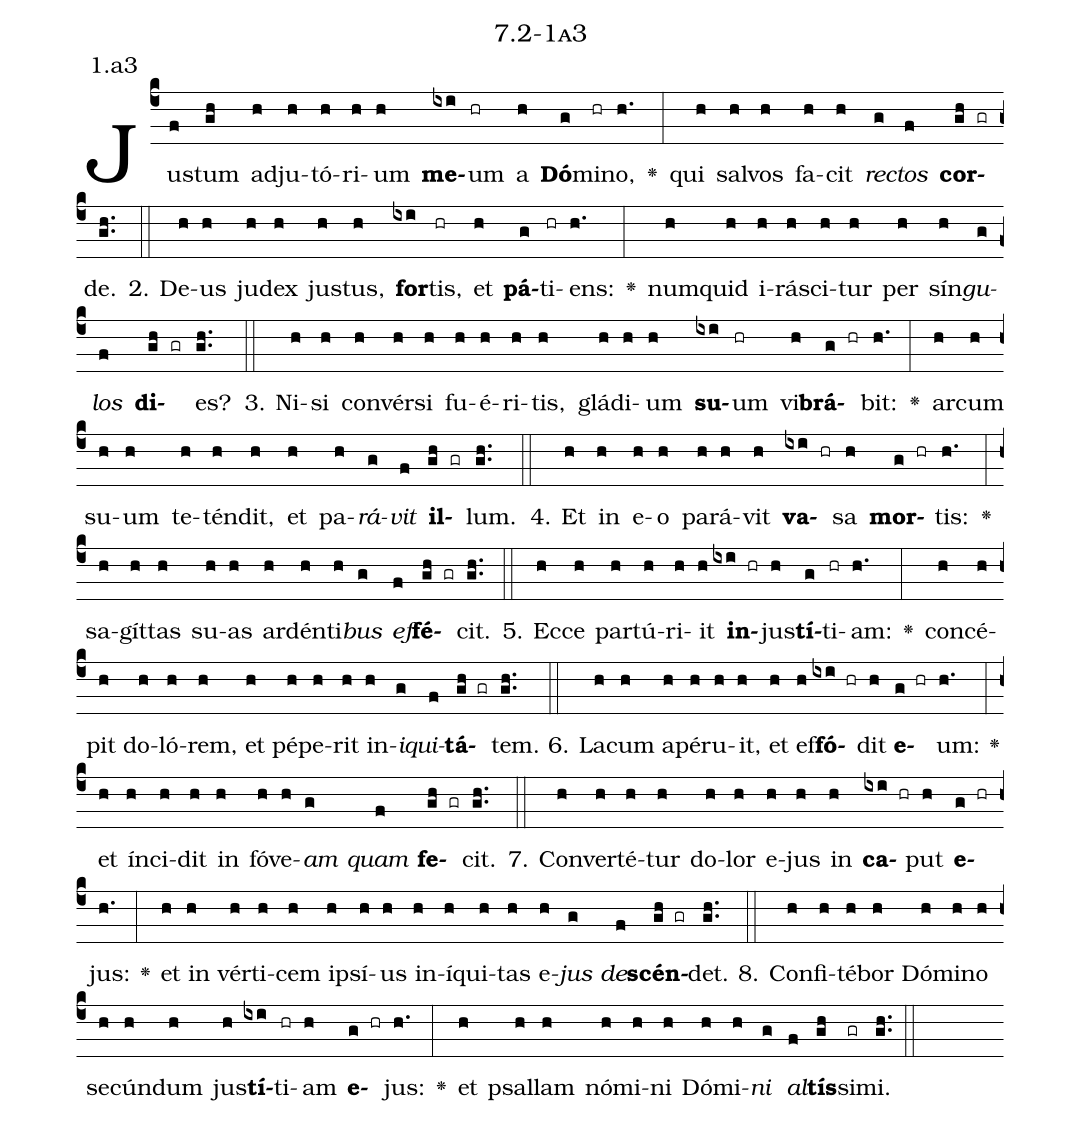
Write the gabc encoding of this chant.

name: 7.2-1a3;
annotation: 1.a3;
%%
(c4)Jus(f)tum(gh) ad(h)ju(h)tó(h)ri(h)um(h) <b>me</b>(ixi)um(hr) a(h) <b>Dó</b>(g)mi(hr)no,(h.) <v>\greheightstar</v>(:) qui(h) sal(h)vos(h) fa(h)cit(h) <i>rec</i>(g)<i>tos</i>(f) <b>cor</b>(gh gr)de.(gh..) (::)
2. De(h)us(h) ju(h)dex(h) jus(h)tus,(h) <b>for</b>(ixi)tis,(hr) et(h) <b>pá</b>(g)ti(hr)ens:(h.) <v>\greheightstar</v>(:) num(h)quid(h) i(h)rá(h)sci(h)tur(h) per(h) sín(h)<i>gu</i>(g)<i>los</i>(f) <b>di</b>(gh gr)es?(gh..) (::)
3. Ni(h)si(h) con(h)vér(h)si(h) fu(h)é(h)ri(h)tis,(h) glá(h)di(h)um(h) <b>su</b>(ixi)um(hr) vi(h)<b>brá</b>(g hr)bit:(h.) <v>\greheightstar</v>(:) ar(h)cum(h) su(h)um(h) te(h)tén(h)dit,(h) et(h) pa(h)<i>rá</i>(g)<i>vit</i>(f) <b>il</b>(gh gr)lum.(gh..) (::)
4. Et(h) in(h) e(h)o(h) pa(h)rá(h)vit(h) <b>va</b>(ixi hr)sa(h) <b>mor</b>(g hr)tis:(h.) <v>\greheightstar</v>(:) sa(h)gít(h)tas(h) su(h)as(h) ar(h)dén(h)ti(h)<i>bus</i>(g) <i>ef</i>(f)<b>fé</b>(gh gr)cit.(gh..) (::)
5. Ec(h)ce(h) par(h)tú(h)ri(h)it(h) <b>in</b>(ixi hr)jus(h)<b>tí</b>(g)ti(hr)am:(h.) <v>\greheightstar</v>(:) con(h)cé(h)pit(h) do(h)ló(h)rem,(h) et(h) pé(h)pe(h)rit(h) in(h)<i>i</i>(g)<i>qui</i>(f)<b>tá</b>(gh gr)tem.(gh..) (::)
6. La(h)cum(h) a(h)pé(h)ru(h)it,(h) et(h) ef(h)<b>fó</b>(ixi hr)dit(h) <b>e</b>(g hr)um:(h.) <v>\greheightstar</v>(:) et(h) ín(h)ci(h)dit(h) in(h) fó(h)ve(h)<i>am</i>(g) <i>quam</i>(f) <b>fe</b>(gh gr)cit.(gh..) (::)
7. Con(h)ver(h)té(h)tur(h) do(h)lor(h) e(h)jus(h) in(h) <b>ca</b>(ixi hr)put(h) <b>e</b>(g hr)jus:(h.) <v>\greheightstar</v>(:) et(h) in(h) vér(h)ti(h)cem(h) ip(h)sí(h)us(h) in(h)í(h)qui(h)tas(h) e(h)<i>jus</i>(g) <i>de</i>(f)<b>scén</b>(gh gr)det.(gh..) (::)
8. Con(h)fi(h)té(h)bor(h) Dó(h)mi(h)no(h) se(h)cún(h)dum(h) jus(h)<b>tí</b>(ixi)ti(hr)am(h) <b>e</b>(g hr)jus:(h.) <v>\greheightstar</v>(:) et(h) psal(h)lam(h) nó(h)mi(h)ni(h) Dó(h)mi(h)<i>ni</i>(g) <i>al</i>(f)<b>tís</b>(gh)si(gr)mi.(gh..) (::)
